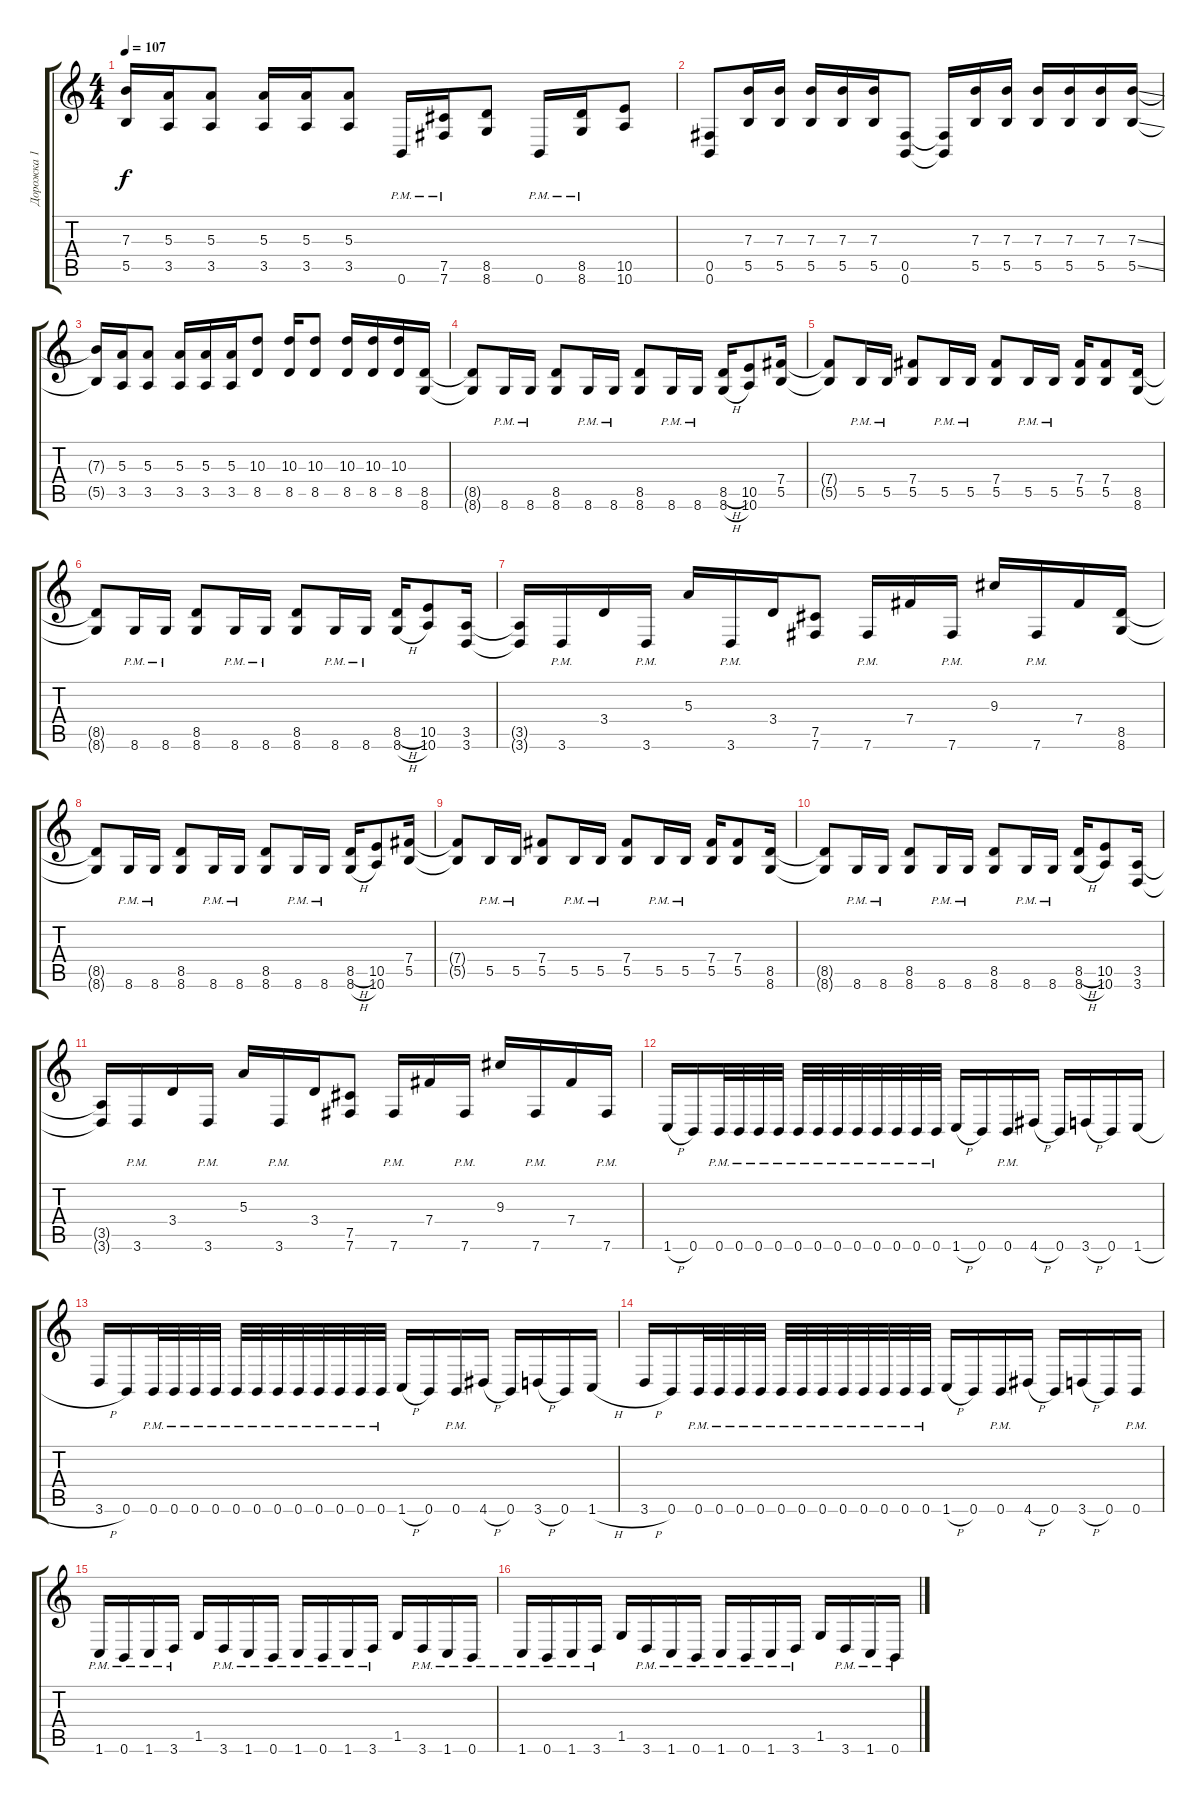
\track ("Дорожка 1" "Дорожка 1") {instrument distortionguitar}
\staff {score tabs}
\tuning (Db4 Ab3 E3 B2 Gb2 B1) {hide}
\ts (4 4)
\tempo 107
\clef g2
\ks c
(7.3{t} 5.5{t}).16{dy f} (5.3 3.5).16 (5.3 3.5).8 (5.3 3.5).16 (5.3 3.5).16 (5.3 3.5).8 0.6{pm}.16 (7.5{pm} 7.6{pm}).16 (8.5 8.6).8 0.6{pm}.16 (8.5{pm} 8.6{pm}).16 (10.5 10.6).8 |
(0.5 0.6).8 (7.3 5.5).16 (7.3 5.5).16 (7.3 5.5).16 (7.3 5.5).16 (7.3 5.5).16 (0.5 0.6).8 (0.5{t} 0.6{t}).16 (7.3 5.5).16 (7.3 5.5).16 (7.3 5.5).16 (7.3 5.5).16 (7.3 5.5).16 (7.3{ss} 5.5{ss}).16 |
(7.3{t} 5.5{t}).16 (5.3 3.5).16 (5.3 3.5).8 (5.3 3.5).16 (5.3 3.5).16 (5.3 3.5).16 (10.3 8.5).8 (10.3 8.5).16 (10.3 8.5).8 (10.3 8.5).16 (10.3 8.5).16 (10.3 8.5).16 (8.5 8.6).16 |
(8.5{t} 8.6{t}).8 8.6{pm}.16 8.6{pm}.16 (8.5 8.6).8 8.6{pm}.16 8.6{pm}.16 (8.5 8.6).8 8.6{pm}.16 8.6{pm}.16 (8.5{h} 8.6{h}).16 (10.5 10.6).8 (7.4 5.5).16 |
(7.4{t} 5.5{t}).8 5.5{pm}.16 5.5{pm}.16 (7.4 5.5).8 5.5{pm}.16 5.5{pm}.16 (7.4 5.5).8 5.5{pm}.16 5.5{pm}.16 (7.4 5.5).16 (7.4 5.5).8 (8.5 8.6).16 |
(8.5{t} 8.6{t}).8 8.6{pm}.16 8.6{pm}.16 (8.5 8.6).8 8.6{pm}.16 8.6{pm}.16 (8.5 8.6).8 8.6{pm}.16 8.6{pm}.16 (8.5{h} 8.6{h}).16 (10.5 10.6).8 (3.5 3.6).16 |
(3.5{t} 3.6{t}).16 3.6{pm}.16 3.4.16 3.6{pm}.16 5.3.16 3.6{pm}.16 3.4.16 (7.5 7.6).8 7.6{pm}.16 7.4.16 7.6{pm}.16 9.3.16 7.6{pm}.16 7.4.16 (8.5 8.6).16 |
(8.5{t} 8.6{t}).8 8.6{pm}.16 8.6{pm}.16 (8.5 8.6).8 8.6{pm}.16 8.6{pm}.16 (8.5 8.6).8 8.6{pm}.16 8.6{pm}.16 (8.5{h} 8.6{h}).16 (10.5 10.6).8 (7.4 5.5).16 |
(7.4{t} 5.5{t}).8 5.5{pm}.16 5.5{pm}.16 (7.4 5.5).8 5.5{pm}.16 5.5{pm}.16 (7.4 5.5).8 5.5{pm}.16 5.5{pm}.16 (7.4 5.5).16 (7.4 5.5).8 (8.5 8.6).16 |
(8.5{t} 8.6{t}).8 8.6{pm}.16 8.6{pm}.16 (8.5 8.6).8 8.6{pm}.16 8.6{pm}.16 (8.5 8.6).8 8.6{pm}.16 8.6{pm}.16 (8.5{h} 8.6{h}).16 (10.5 10.6).8 (3.5 3.6).16 |
(3.5{t} 3.6{t}).16 3.6{pm}.16 3.4.16 3.6{pm}.16 5.3.16 3.6{pm}.16 3.4.16 (7.5 7.6).8 7.6{pm}.16 7.4.16 7.6{pm}.16 9.3.16 7.6{pm}.16 7.4.16 7.6{pm}.16 |
1.6{h}.16 0.6.16 0.6{pm}.32 0.6{pm}.32 0.6{pm}.32 0.6{pm}.32 0.6{pm}.32 0.6{pm}.32 0.6{pm}.32 0.6{pm}.32 0.6{pm}.32 0.6{pm}.32 0.6{pm}.32 0.6{pm}.32 1.6{h}.16 0.6.16 0.6{pm}.16 4.6{h}.16 0.6.16 3.6{h}.16 0.6.16 1.6{h}.16 |
3.6{h}.16 0.6.16 0.6{pm}.32 0.6{pm}.32 0.6{pm}.32 0.6{pm}.32 0.6{pm}.32 0.6{pm}.32 0.6{pm}.32 0.6{pm}.32 0.6{pm}.32 0.6{pm}.32 0.6{pm}.32 0.6{pm}.32 1.6{h}.16 0.6.16 0.6{pm}.16 4.6{h}.16 0.6.16 3.6{h}.16 0.6.16 1.6{h}.16 |
3.6{h}.16 0.6.16 0.6{pm}.32 0.6{pm}.32 0.6{pm}.32 0.6{pm}.32 0.6{pm}.32 0.6{pm}.32 0.6{pm}.32 0.6{pm}.32 0.6{pm}.32 0.6{pm}.32 0.6{pm}.32 0.6{pm}.32 1.6{h}.16 0.6.16 0.6{pm}.16 4.6{h}.16 0.6.16 3.6{h}.16 0.6.16 0.6{pm}.16 |
1.6{pm}.16 0.6{pm}.16 1.6{pm}.16 3.6{pm}.16 1.5.16 3.6{pm}.16 1.6{pm}.16 0.6{pm}.16 1.6{pm}.16 0.6{pm}.16 1.6{pm}.16 3.6{pm}.16 1.5.16 3.6{pm}.16 1.6{pm}.16 0.6{pm}.16 |
1.6{pm}.16 0.6{pm}.16 1.6{pm}.16 3.6{pm}.16 1.5.16 3.6{pm}.16 1.6{pm}.16 0.6{pm}.16 1.6{pm}.16 0.6{pm}.16 1.6{pm}.16 3.6{pm}.16 1.5.16 3.6{pm}.16 1.6{pm}.16 0.6{pm}.16
